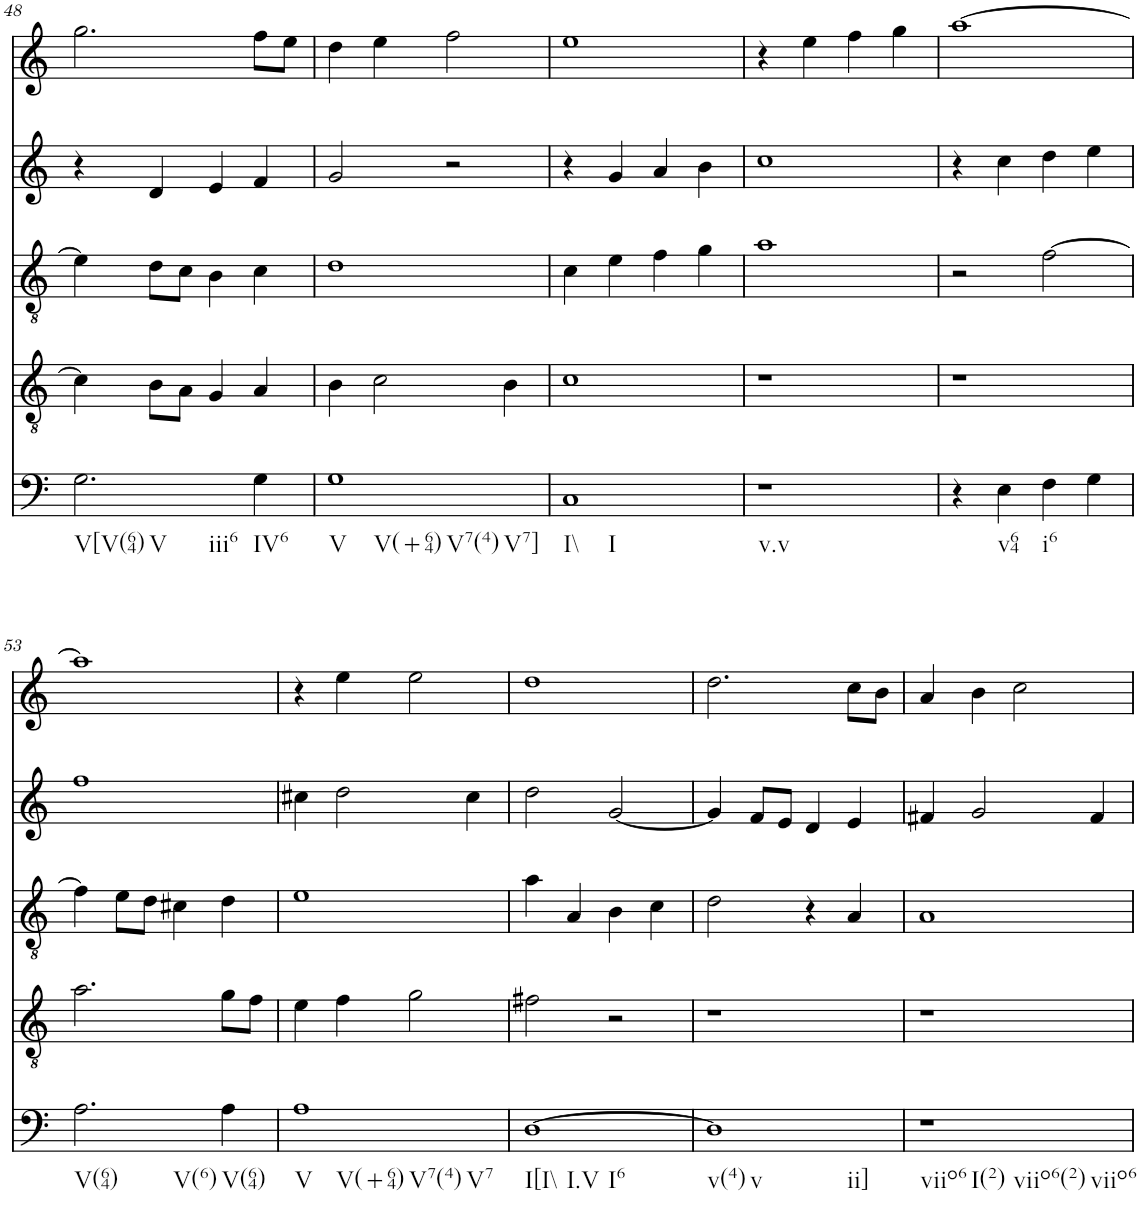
**kern	**kern	**kern	**kern	**kern
*part5	*part4	*part3	*part2	*part1
*staff5	*staff4	*staff3	*staff2	*staff1
*I"vox	*I"vox	*I"vox	*I"vox	*I"vox
!!LO:PB:g=z
*clefF4	*clefGv2	*clefGv2	*clefG2	*clefG2
*k[]	*k[]	*k[]	*k[]	*k[]
*M4/4	*M4/4	*M4/4	*M4/4	*M4/4
=48	=48	=48	=48	=48
!LO:TX:b:t=V[V(64)	!	!	!	!
!LO:TX:b:t=V	!	!	!	!
!LO:TX:b:t=iii6	!	!	!	!
2.G\	4c\]	4e\]	4r	2.gg\
.	8B\L	8d\L	4d/	.
.	8A\J	8c\J	.	.
.	4G/	4B\	4e/	.
!LO:TX:b:t=IV6	!	!	!	!
4G\	4A/	4c\	4f/	8ff\L
.	.	.	.	8ee\J
=49	=49	=49	=49	=49
!LO:TX:b:t=V	!	!	!	!
!LO:TX:b:t=V(+64)	!	!	!	!
!LO:TX:b:t=V7(4)	!	!	!	!
!LO:TX:b:t=V7]	!	!	!	!
1G	4B\	1d	2g/	4dd\
.	2c\	.	.	4ee\
.	.	.	2r	2ff\
.	4B\	.	.	.
=50	=50	=50	=50	=50
!LO:TX:b:t=I\\	!	!	!	!
!LO:TX:b:t=I	!	!	!	!
1C	1c	4c\	4r	1ee
.	.	4e\	4g/	.
.	.	4f\	4a/	.
.	.	4g\	4b\	.
=51	=51	=51	=51	=51
!LO:TX:b:t=v.v	!	!	!	!
1r	1r	1a	1cc	4r
.	.	.	.	4ee\
.	.	.	.	4ff\
.	.	.	.	4gg\
=52	=52	=52	=52	=52
4r	1r	2r	4r	[1aa
!LO:TX:b:t=v64	!	!	!	!
4E\	.	.	4cc\	.
!LO:TX:b:t=i6	!	!	!	!
4F\	.	[2f\	4dd\	.
4G\	.	.	4ee\	.
!!LO:LB:g=z
=53	=53	=53	=53	=53
!LO:TX:b:t=V(64)	!	!	!	!
!LO:TX:b:t=V(6)	!	!	!	!
2.A\	2.a\	4f\]	1ff	1aa]
.	.	8e\L	.	.
.	.	8d\J	.	.
.	.	4c#X\	.	.
!LO:TX:b:t=V(64)	!	!	!	!
4A\	8g\L	4d\	.	.
.	8f\J	.	.	.
=54	=54	=54	=54	=54
!LO:TX:b:t=V	!	!	!	!
!LO:TX:b:t=V(+64)	!	!	!	!
!LO:TX:b:t=V7(4)	!	!	!	!
!LO:TX:b:t=V7	!	!	!	!
1A	4e\	1e	4cc#X\	4r
.	4f\	.	2dd\	4ee\
.	2g\	.	.	2ee\
.	.	.	4cc#\	.
=55	=55	=55	=55	=55
!LO:TX:b:t=I[I\\	!	!	!	!
!LO:TX:b:t=I.V	!	!	!	!
!LO:TX:b:t=I6	!	!	!	!
[1D	2f#X\	4a\	2dd\	1dd
.	.	4A/	.	.
.	2r	4B\	[2g/	.
.	.	4c\	.	.
=56	=56	=56	=56	=56
!LO:TX:b:t=v(4)	!	!	!	!
!LO:TX:b:t=v	!	!	!	!
!LO:TX:b:t=ii]	!	!	!	!
1D]	1r	2d\	4g/]	2.dd\
.	.	.	8f/L	.
.	.	.	8e/J	.
.	.	4r	4d/	.
.	.	4A/	4e/	8cc\L
.	.	.	.	8b\J
=57	=57	=57	=57	=57
!LO:TX:b:t=viio6	!	!	!	!
!LO:TX:b:t=I(2)	!	!	!	!
!LO:TX:b:t=viio6(2)	!	!	!	!
!LO:TX:b:t=viio6	!	!	!	!
1r	1r	1A	4f#X/	4a/
.	.	.	2g/	4b\
.	.	.	.	2cc\
.	.	.	4f#/	.
=	=	=	=	=
*-	*-	*-	*-	*-
